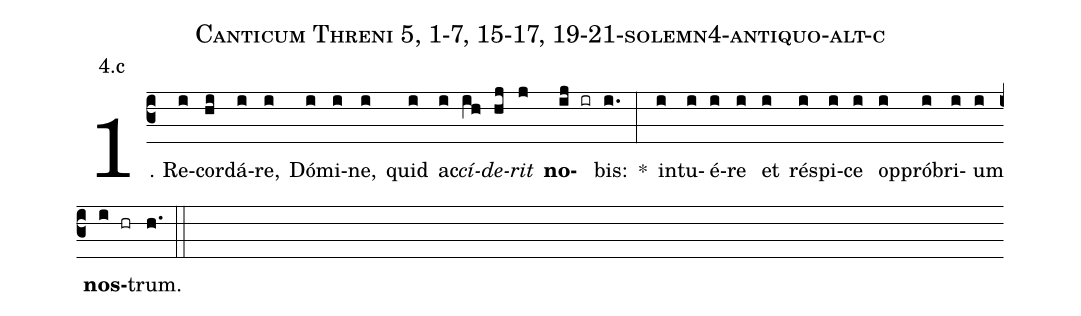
name: Canticum Threni 5, 1-7, 15-17, 19-21-solemn4-antiquo-alt-c;
annotation: 4.c;
%%
(c3)1. Re(i)cor(hi)dá(i)re,(i) Dó(i)mi(i)ne,(i) quid(i) ac(i)<i>cí</i>(ih)<i>de</i>(hj)<i>rit</i>(j) <b>no</b>(ij ir)bis:(i.) *(:) in(i)tu(i)é(i)re(i) et(i) ré(i)spi(i)ce(i) op(i)pró(i)bri(i)um(i) <b>nos</b>(i hr)trum.(h.) (::)
